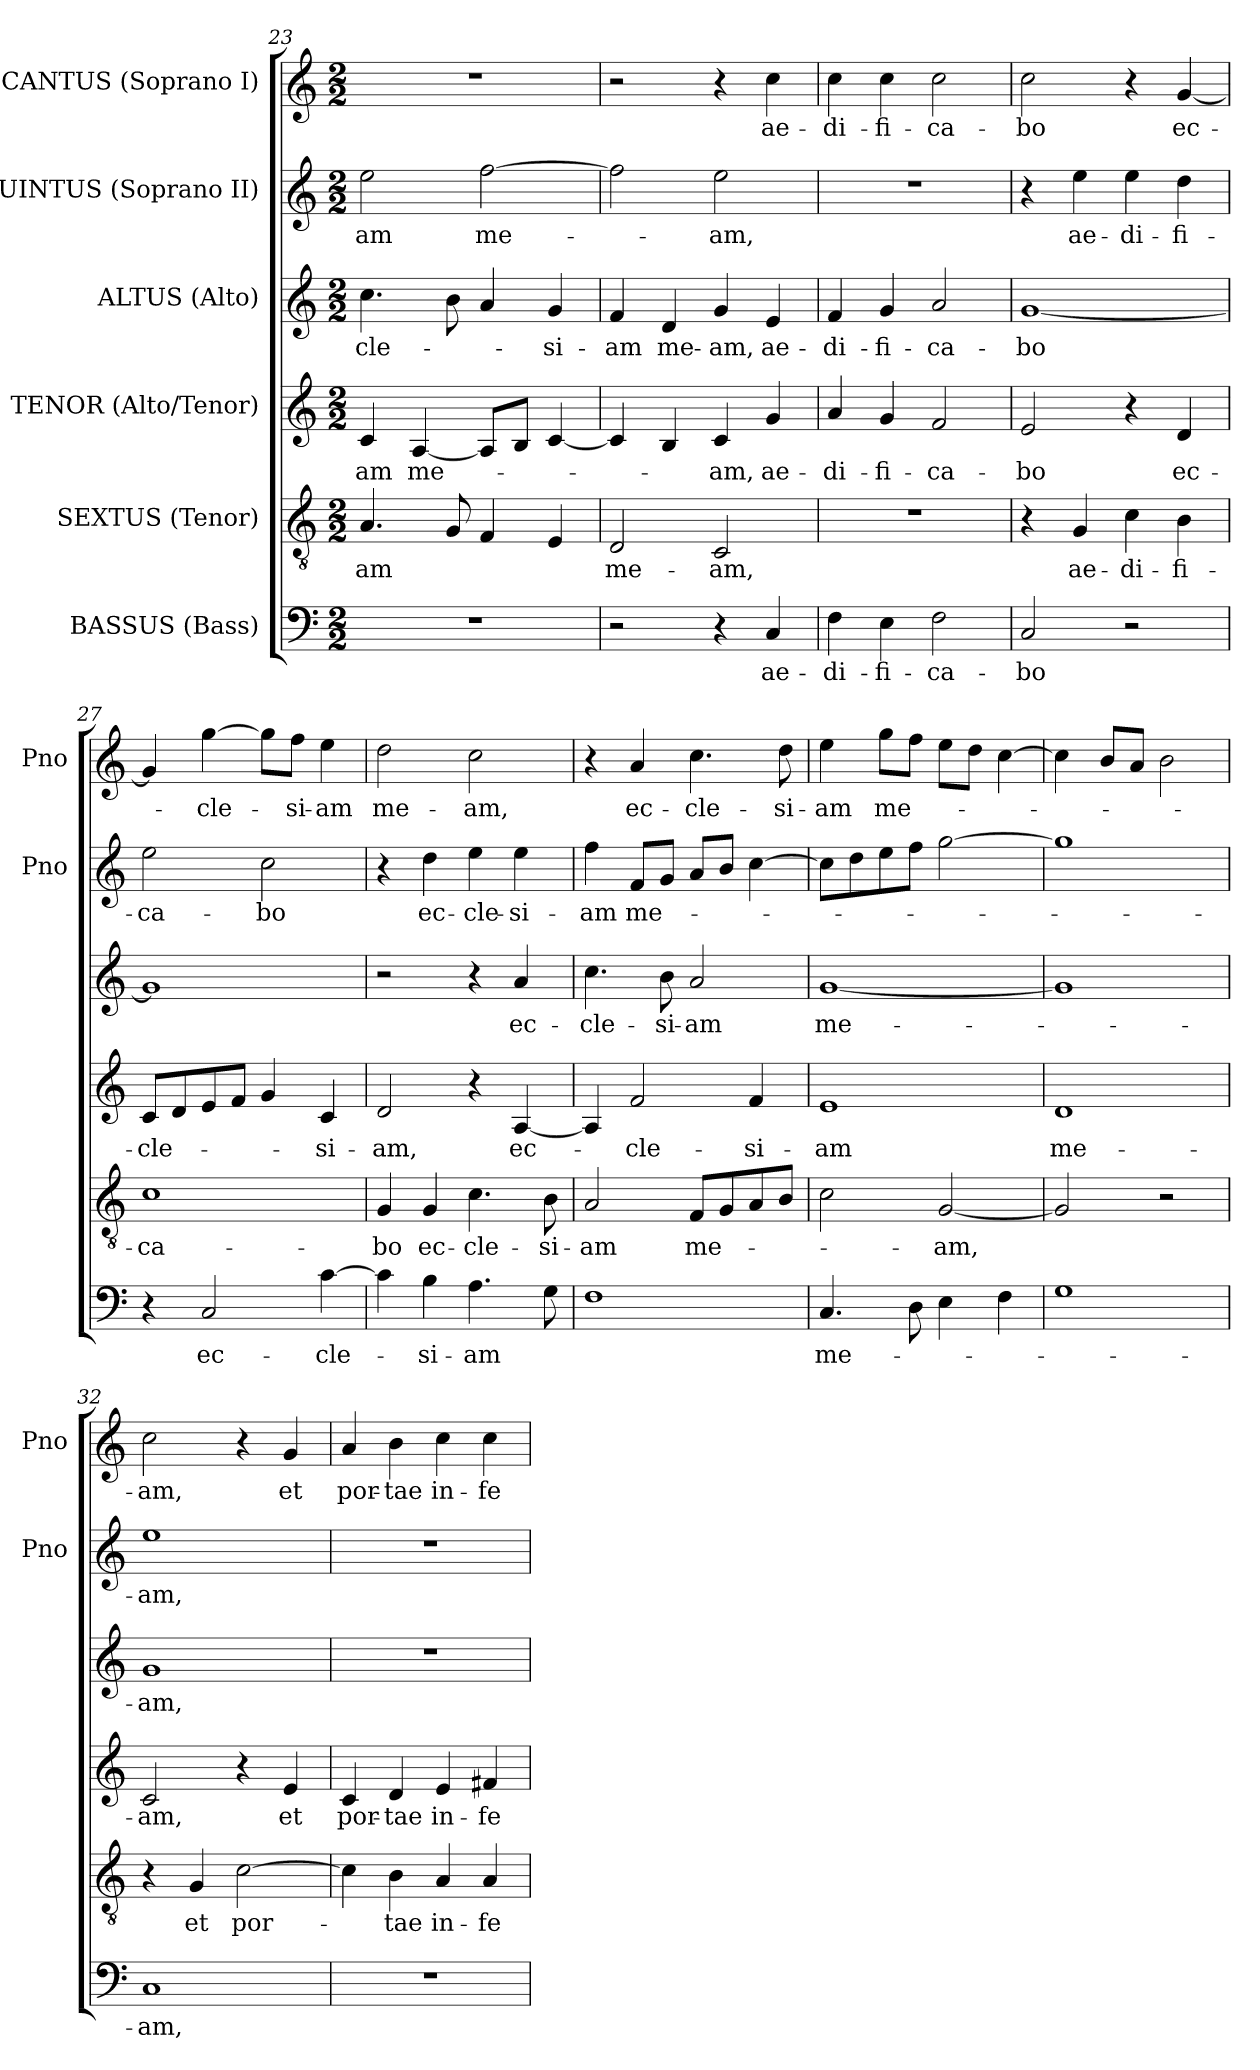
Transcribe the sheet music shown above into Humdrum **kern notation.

**kern	**text	**kern	**text	**kern	**text	**kern	**text	**kern	**text	**kern	**text
*part6	*part6	*part5	*part5	*part4	*part4	*part3	*part3	*part2	*part2	*part1	*part1
*staff6	*staff6	*staff5	*staff5	*staff4	*staff4	*staff3	*staff3	*staff2	*staff2	*staff1	*staff1
*I"BASSUS (Bass)	*	*I"SEXTUS (Tenor)	*	*I"TENOR (Alto/Tenor)	*	*I"ALTUS (Alto)	*	*I"QUINTUS (Soprano II)	*	*I"CANTUS (Soprano I)	*
*	*	*	*	*	*	*	*	*I'Pno	*	*I'Pno	*
*clefF4	*	*clefGv2	*	*clefG2	*	*clefG2	*	*clefG2	*	*clefG2	*
*k[]	*	*k[]	*	*k[]	*	*k[]	*	*k[]	*	*k[]	*
*C:	*	*C:	*	*C:	*	*C:	*	*C:	*	*C:	*
*M2/2	*	*M2/2	*	*M2/2	*	*M2/2	*	*M2/2	*	*M2/2	*
=23	=23	=23	=23	=23	=23	=23	=23	=23	=23	=23	=23
1r	.	4.A/	-am	4c/	-am	4.cc\	-cle-	2ee\	-am	1r	.
.	.	.	.	[4A/	me-	.	.	.	.	.	.
.	.	8G/	.	.	.	8b\	.	.	.	.	.
.	.	4F/	.	8A/L]	.	4a/	.	[2ff\	me-	.	.
.	.	.	.	8B/J	.	.	.	.	.	.	.
.	.	4E/	.	[4c/	.	4g/	-si-	.	.	.	.
=24	=24	=24	=24	=24	=24	=24	=24	=24	=24	=24	=24
2r	.	2D/	me-	4c/]	.	4f/	-am	2ff\]	.	2r	.
.	.	.	.	4B/	.	4d/	me-	.	.	.	.
4r	.	2C/	-am,	4c/	-am,	4g/	-am,	2ee\	-am,	4r	.
4C/	ae-	.	.	4g/	ae-	4e/	ae-	.	.	4cc\	ae-
!!LO:PB:g=z
=25	=25	=25	=25	=25	=25	=25	=25	=25	=25	=25	=25
4F\	-­di-	1r	.	4a/	-­di-	4f/	-­di-	1r	.	4cc\	-­di-
4E\	-fi-	.	.	4g/	-fi-	4g/	-fi-	.	.	4cc\	-fi-
2F\	-ca-	.	.	2f/	-ca-	2a/	-ca-	.	.	2cc\	-ca-
=26	=26	=26	=26	=26	=26	=26	=26	=26	=26	=26	=26
2C/	-bo	4r	.	2e/	-bo	[1g	-bo	4r	.	2cc\	-bo
.	.	4G/	ae-	.	.	.	.	4ee\	ae-	.	.
2r	.	4c\	-di-	4r	.	.	.	4ee\	-di-	4r	.
.	.	4B\	-fi-	4d/	ec-	.	.	4dd\	-fi-	[4g/	ec-
=27	=27	=27	=27	=27	=27	=27	=27	=27	=27	=27	=27
4r	.	1c	-ca-	8c/L	-cle-	1g]	.	2ee\	-ca-	4g/]	.
.	.	.	.	8d/	.	.	.	.	.	.	.
2C/	ec-	.	.	8e/	.	.	.	.	.	[4gg\	-cle-
.	.	.	.	8f/J	.	.	.	.	.	.	.
.	.	.	.	4g/	.	.	.	2cc\	-bo	8gg\L]	.
.	.	.	.	.	.	.	.	.	.	8ff\J	-si-
[4c\	-cle-	.	.	4c/	-si-	.	.	.	.	4ee\	-am
=28	=28	=28	=28	=28	=28	=28	=28	=28	=28	=28	=28
4c\]	.	4G/	-bo	2d/	-am,	2r	.	4r	.	2dd\	me-
4B\	-si-	4G/	ec-	.	.	.	.	4dd\	ec-	.	.
4.A\	-am	4.c\	-cle-	4r	.	4r	.	4ee\	-cle-	2cc\	-am,
.	.	.	.	[4A/	ec-	4a/	ec-	4ee\	-si-	.	.
8G\	.	8B\	-si-	.	.	.	.	.	.	.	.
=29	=29	=29	=29	=29	=29	=29	=29	=29	=29	=29	=29
1F	.	2A/	-am	4A/]	.	4.cc\	-cle-	4ff\	-am	4r	.
.	.	.	.	2f/	-cle-	.	.	8f/L	me-	4a/	ec-
.	.	.	.	.	.	8b\	-si-	8g/J	.	.	.
.	.	8F/L	me-	.	.	2a/	-am	8a/L	.	4.cc\	-cle-
.	.	8G/	.	.	.	.	.	8b/J	.	.	.
.	.	8A/	.	4f/	-si-	.	.	[4cc\	.	.	.
.	.	8B/J	.	.	.	.	.	.	.	8dd\	-si-
!!LO:LB:g=z
=30	=30	=30	=30	=30	=30	=30	=30	=30	=30	=30	=30
4.C/	me-	2c\	.	1e	-am	[1g	me-	8cc\L]	.	4ee\	-am
.	.	.	.	.	.	.	.	8dd\	.	.	.
.	.	.	.	.	.	.	.	8ee\	.	8gg\L	me-
8D\	.	.	.	.	.	.	.	8ff\J	.	8ff\J	.
4E\	.	[2G/	-am,	.	.	.	.	[2gg\	.	8ee\L	.
.	.	.	.	.	.	.	.	.	.	8dd\J	.
4F\	.	.	.	.	.	.	.	.	.	[4cc\	.
=31	=31	=31	=31	=31	=31	=31	=31	=31	=31	=31	=31
1G	.	2G/]	.	1d	me-	1g]	.	1gg]	.	4cc\]	.
.	.	.	.	.	.	.	.	.	.	8b/L	.
.	.	.	.	.	.	.	.	.	.	8a/J	.
.	.	2r	.	.	.	.	.	.	.	2b\	.
=32	=32	=32	=32	=32	=32	=32	=32	=32	=32	=32	=32
1C	-am,	4r	.	2c/	-am,	1g	-am,	1ee	-am,	2cc\	-am,
.	.	4G/	et	.	.	.	.	.	.	.	.
.	.	[2c\	por-	4r	.	.	.	.	.	4r	.
.	.	.	.	4e/	et	.	.	.	.	4g/	et
=33	=33	=33	=33	=33	=33	=33	=33	=33	=33	=33	=33
1r	.	4c\]	.	4c/	por-	1r	.	1r	.	4a/	por-
.	.	4B\	-tae	4d/	-tae	.	.	.	.	4b\	-tae
.	.	4A/	in-	4e/	in-	.	.	.	.	4cc\	in-
.	.	4A/	-fe-	4f#/	-fe-	.	.	.	.	4cc\	-fe-
=	=	=	=	=	=	=	=	=	=	=	=
*-	*-	*-	*-	*-	*-	*-	*-	*-	*-	*-	*-
